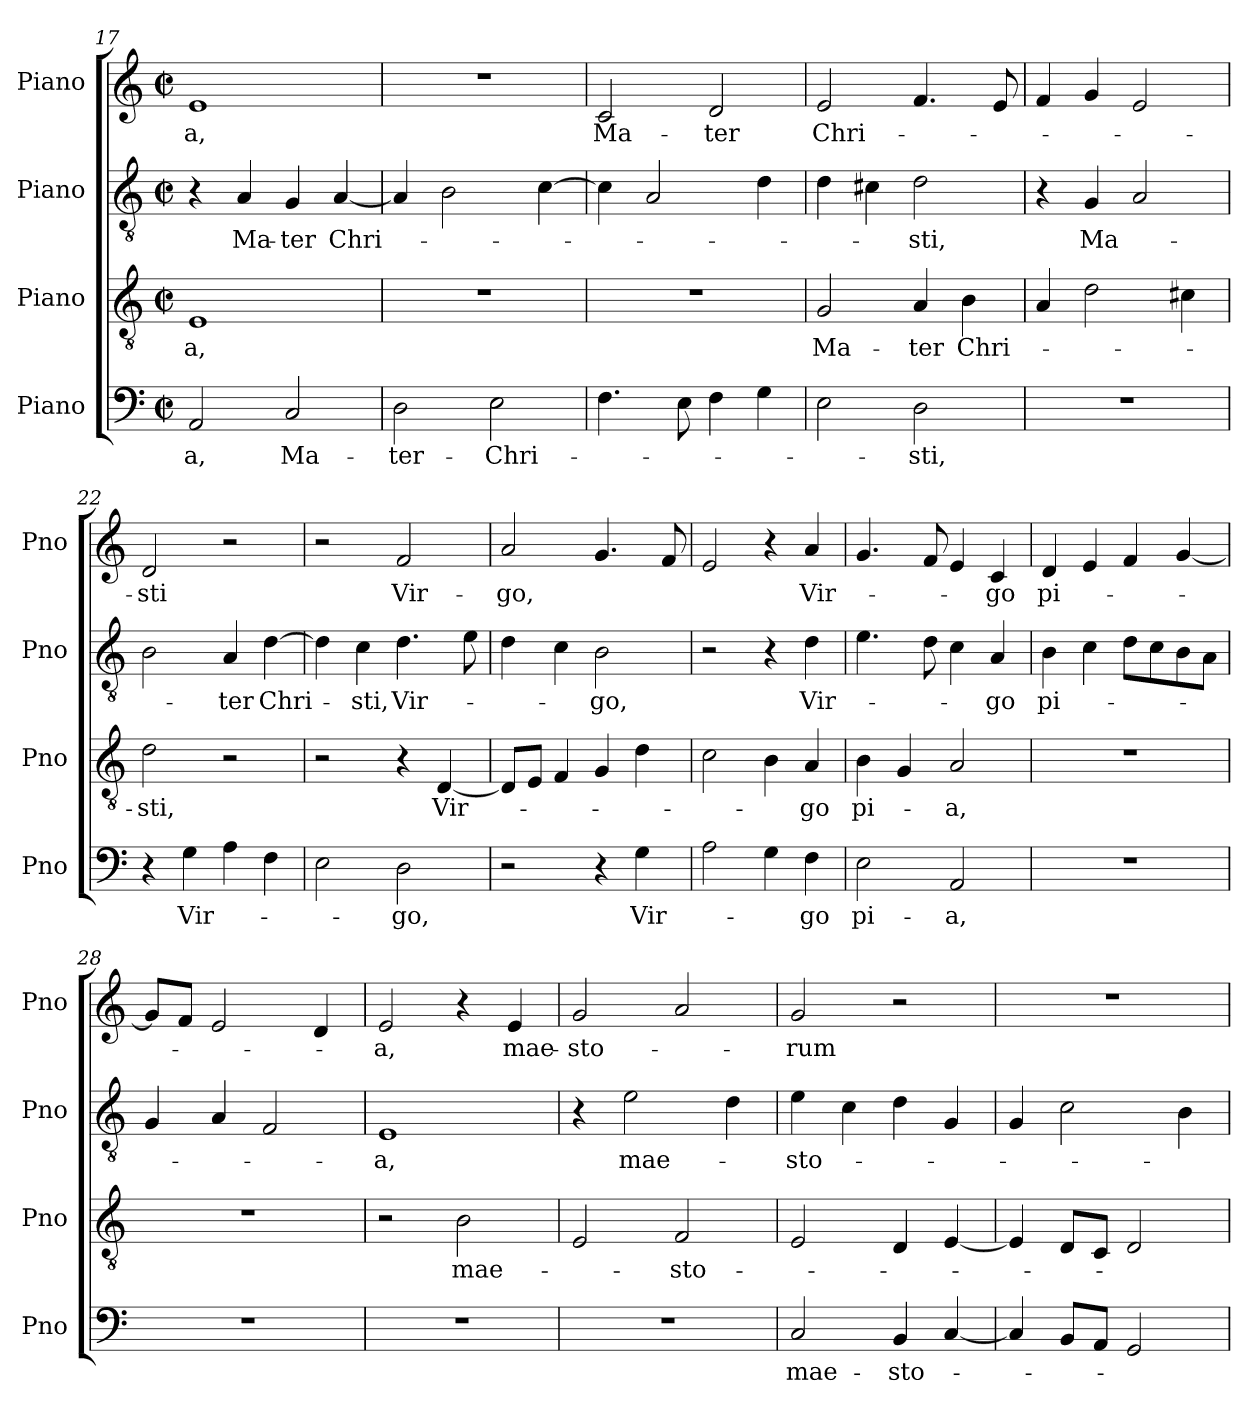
**kern	**text	**kern	**text	**kern	**text	**kern	**text
*part4	*part4	*part3	*part3	*part2	*part2	*part1	*part1
*staff4	*staff4	*staff3	*staff3	*staff2	*staff2	*staff1	*staff1
*I"Piano	*	*I"Piano	*	*I"Piano	*	*I"Piano	*
*I'Pno	*	*I'Pno	*	*I'Pno	*	*I'Pno	*
*clefF4	*	*clefGv2	*	*clefGv2	*	*clefG2	*
*k[]	*	*k[]	*	*k[]	*	*k[]	*
*M2/2	*	*M2/2	*	*M2/2	*	*M2/2	*
*met(c|)	*	*met(c|)	*	*met(c|)	*	*met(c|)	*
=17	=17	=17	=17	=17	=17	=17	=17
2AA/	-a,	1E	-a,	4r	.	1e	-a,
.	.	.	.	4A/	Ma-	.	.
2C/	Ma-	.	.	4G/	-ter	.	.
.	.	.	.	[4A/	Chri-	.	.
!!LO:LB:g=z
=18	=18	=18	=18	=18	=18	=18	=18
2D\	-ter-	1r	.	4A/]	.	1r	.
.	.	.	.	2B\	.	.	.
2E\	-Chri-	.	.	.	.	.	.
.	.	.	.	[4c\	.	.	.
=19	=19	=19	=19	=19	=19	=19	=19
4.F\	.	1r	.	4c\]	.	2c/	Ma-
.	.	.	.	2A/	.	.	.
8E\	.	.	.	.	.	.	.
4F\	.	.	.	.	.	2d/	-ter
4G\	.	.	.	4d\	.	.	.
=20	=20	=20	=20	=20	=20	=20	=20
2E\	.	2G/	Ma-	4d\	.	2e/	Chri-
.	.	.	.	4c#X\	.	.	.
2D\	-sti,	4A/	-ter	2d\	-sti,	4.f/	.
.	.	4B\	Chri-	.	.	.	.
.	.	.	.	.	.	8e/	.
=21	=21	=21	=21	=21	=21	=21	=21
1r	.	4A/	.	4r	.	4f/	.
.	.	2d\	.	4G/	Ma-	4g/	.
.	.	.	.	2A/	.	2e/	.
.	.	4c#X\	.	.	.	.	.
=22	=22	=22	=22	=22	=22	=22	=22
4r	.	2d\	-sti,	2B\	.	2d/	-sti
4G\	Vir-	.	.	.	.	.	.
4A\	.	2r	.	4A/	-ter	2r	.
4F\	.	.	.	[4d\	Chri-	.	.
=23	=23	=23	=23	=23	=23	=23	=23
2E\	.	2r	.	4d\]	.	2r	.
.	.	.	.	4c\	-sti,	.	.
2D\	-go,	4r	.	4.d\	Vir-	2f/	Vir-
.	.	[4D/	Vir-	.	.	.	.
.	.	.	.	8e\	.	.	.
!!LO:PB:g=z
=24	=24	=24	=24	=24	=24	=24	=24
2r	.	8D/L]	.	4d\	.	2a/	-go,
.	.	8E/J	.	.	.	.	.
.	.	4F/	.	4c\	.	.	.
4r	.	4G/	.	2B\	-go,	4.g/	.
4G\	Vir-	4d\	.	.	.	.	.
.	.	.	.	.	.	8f/	.
=25	=25	=25	=25	=25	=25	=25	=25
2A\	.	2c\	.	2r	.	2e/	.
4G\	.	4B\	.	4r	.	4r	.
4F\	-go	4A/	-go	4d\	Vir-	4a/	Vir-
=26	=26	=26	=26	=26	=26	=26	=26
2E\	pi-	4B\	pi-	4.e\	.	4.g/	.
.	.	4G/	.	.	.	.	.
.	.	.	.	8d\	.	8f/	.
2AA/	-a,	2A/	-a,	4c\	.	4e/	.
.	.	.	.	4A/	-go	4c/	-go
=27	=27	=27	=27	=27	=27	=27	=27
1r	.	1r	.	4B\	pi-	4d/	pi-
.	.	.	.	4c\	.	4e/	.
.	.	.	.	8d\L	.	4f/	.
.	.	.	.	8c\	.	.	.
.	.	.	.	8B\	.	[4g/	.
.	.	.	.	8A\J	.	.	.
=28	=28	=28	=28	=28	=28	=28	=28
1r	.	1r	.	4G/	.	8g/L]	.
.	.	.	.	.	.	8f/J	.
.	.	.	.	4A/	.	2e/	.
.	.	.	.	2F/	.	.	.
.	.	.	.	.	.	4d/	.
=29	=29	=29	=29	=29	=29	=29	=29
1r	.	2r	.	1E	-a,	2e/	-a,
.	.	2B\	mae-	.	.	4r	.
.	.	.	.	.	.	4e/	mae-
!!LO:LB:g=z
=30	=30	=30	=30	=30	=30	=30	=30
1r	.	2E/	.	4r	.	2g/	-sto-
.	.	.	.	2e\	mae-	.	.
.	.	2F/	-sto-	.	.	2a/	.
.	.	.	.	4d\	.	.	.
=31	=31	=31	=31	=31	=31	=31	=31
2C/	mae-	2E/	.	4e\	-sto-	2g/	-rum
.	.	.	.	4c\	.	.	.
4BB/	-sto-	4D/	.	4d\	.	2r	.
[4C/	.	[4E/	.	4G/	.	.	.
=32	=32	=32	=32	=32	=32	=32	=32
4C/]	.	4E/]	.	4G/	.	1r	.
8BB/L	.	8D/L	.	2c\	.	.	.
8AA/J	.	8C/J	.	.	.	.	.
2GG/	.	2D/	.	.	.	.	.
.	.	.	.	4B\	.	.	.
=	=	=	=	=	=	=	=
*-	*-	*-	*-	*-	*-	*-	*-
